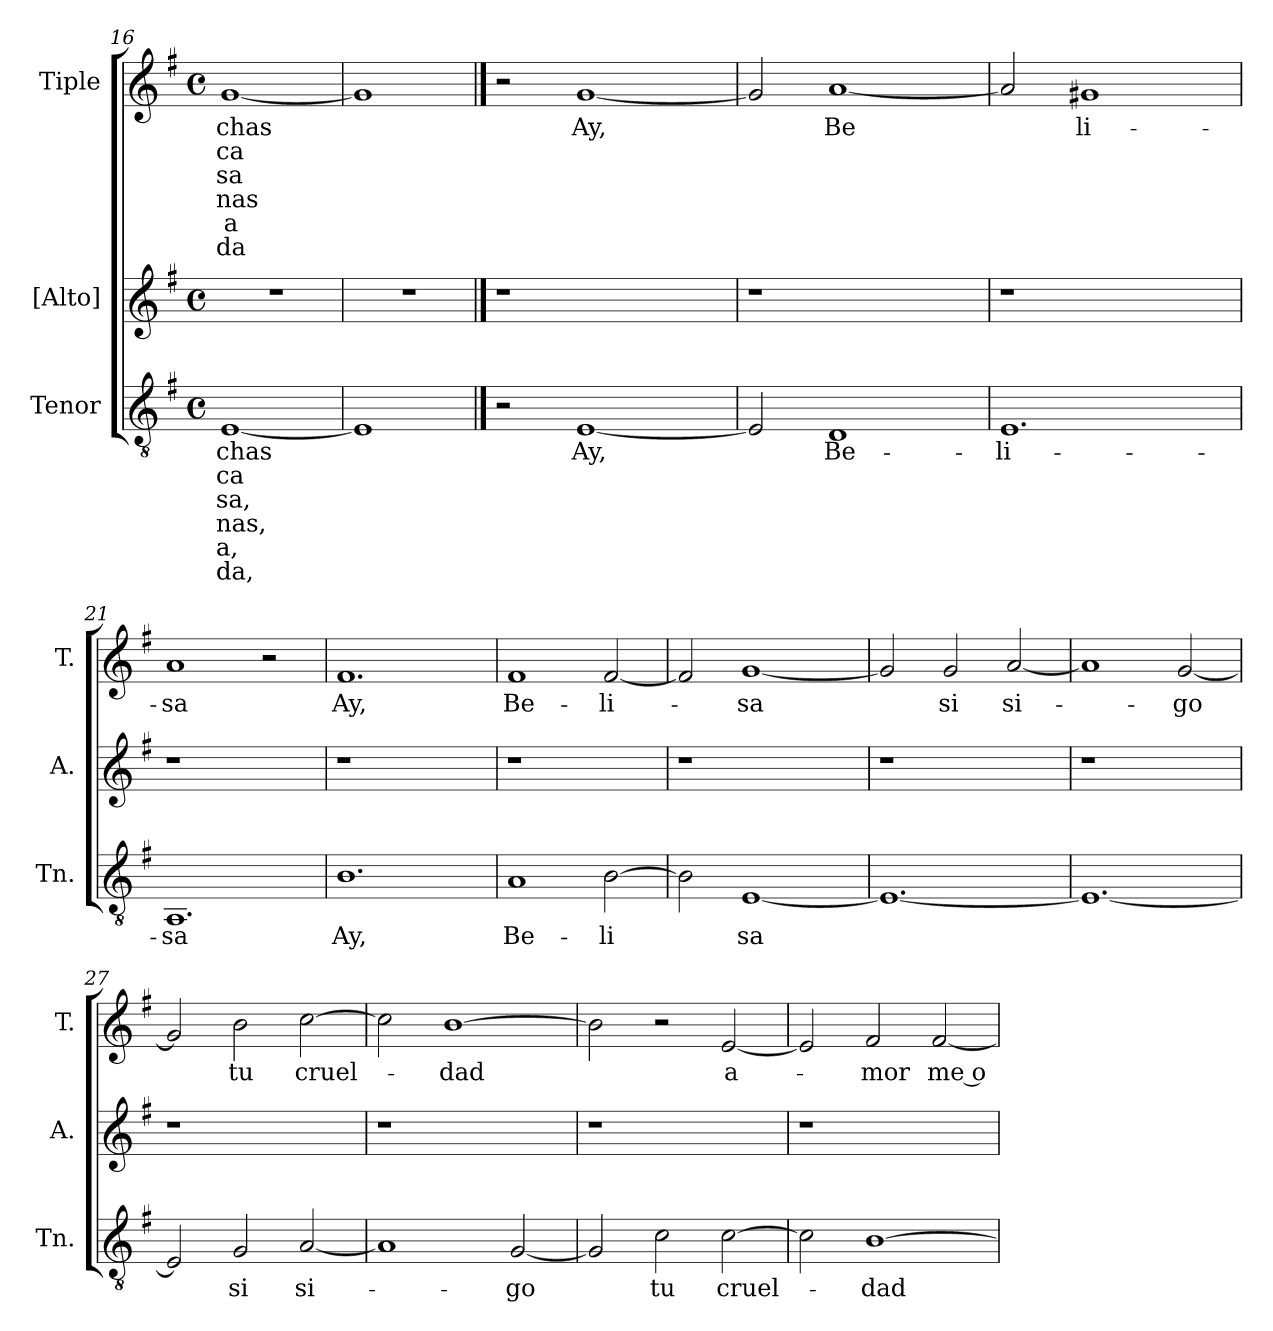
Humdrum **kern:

**kern	**text	**text	**text	**text	**text	**text	**kern	**kern	**text	**text	**text	**text	**text	**text
*part3	*part3	*part3	*part3	*part3	*part3	*part3	*part2	*part1	*part1	*part1	*part1	*part1	*part1	*part1
*staff3	*staff3	*staff3	*staff3	*staff3	*staff3	*staff3	*staff2	*staff1	*staff1	*staff1	*staff1	*staff1	*staff1	*staff1
*I"Tenor	*	*	*	*	*	*	*I"[Alto]	*I"Tiple	*	*	*	*	*	*
*I'Tn.	*	*	*	*	*	*	*I'A.	*I'T.	*	*	*	*	*	*
*clefGv2	*	*	*	*	*	*	*clefG2	*clefG2	*	*	*	*	*	*
*k[f#]	*	*	*	*	*	*	*k[f#]	*k[f#]	*	*	*	*	*	*
*M4/4	*	*	*	*	*	*	*M4/4	*M4/4	*	*	*	*	*	*
*met(c)	*	*	*	*	*	*	*met(c)	*met(c)	*	*	*	*	*	*
=16	=16	=16	=16	=16	=16	=16	=16	=16	=16	=16	=16	=16	=16	=16
[1E	-chas	-ca	-sa,	-nas,	-a,	-da,	1r	[1g	-chas	-ca	-sa	-nas	-a	-da
=17	=17	=17	=17	=17	=17	=17	=17	=17	=17	=17	=17	=17	=17	=17
1E]	.	.	.	.	.	.	1r	1g]	.	.	.	.	.	.
!!LO:LB:g=z
==18	==18	==18	==18	==18	==18	==18	==18	==18	==18	==18	==18	==18	==18	==18
2r	.	.	.	.	.	.	1r	2r	.	.	.	.	.	.
[1E	Ay,	.	.	.	.	.	.	[1g	Ay,	.	.	.	.	.
.	.	.	.	.	.	.	2ryy	.	.	.	.	.	.	.
=19	=19	=19	=19	=19	=19	=19	=19	=19	=19	=19	=19	=19	=19	=19
2E]	.	.	.	.	.	.	1r	2g]	.	.	.	.	.	.
1D	Be-	.	.	.	.	.	.	[1a	Be	.	.	.	.	.
.	.	.	.	.	.	.	2ryy	.	.	.	.	.	.	.
=20	=20	=20	=20	=20	=20	=20	=20	=20	=20	=20	=20	=20	=20	=20
1.E	-li-	.	.	.	.	.	1r	2a]	.	.	.	.	.	.
.	.	.	.	.	.	.	.	1g#X	-li-	.	.	.	.	.
.	.	.	.	.	.	.	2ryy	.	.	.	.	.	.	.
!!LO:LB:g=z
=21	=21	=21	=21	=21	=21	=21	=21	=21	=21	=21	=21	=21	=21	=21
1.AA	-sa	.	.	.	.	.	1r	1a	-sa	.	.	.	.	.
.	.	.	.	.	.	.	2ryy	2r	.	.	.	.	.	.
=22	=22	=22	=22	=22	=22	=22	=22	=22	=22	=22	=22	=22	=22	=22
1.B	Ay,	.	.	.	.	.	1r	1.f#	Ay,	.	.	.	.	.
.	.	.	.	.	.	.	2ryy	.	.	.	.	.	.	.
=23	=23	=23	=23	=23	=23	=23	=23	=23	=23	=23	=23	=23	=23	=23
1A	Be-	.	.	.	.	.	1r	1f#	Be-	.	.	.	.	.
[2B	-li	.	.	.	.	.	2ryy	[2f#	-li-	.	.	.	.	.
=24	=24	=24	=24	=24	=24	=24	=24	=24	=24	=24	=24	=24	=24	=24
2B]	.	.	.	.	.	.	1r	2f#]	.	.	.	.	.	.
[1E	-sa	.	.	.	.	.	.	[1g	-sa	.	.	.	.	.
.	.	.	.	.	.	.	2ryy	.	.	.	.	.	.	.
=25	=25	=25	=25	=25	=25	=25	=25	=25	=25	=25	=25	=25	=25	=25
1.E_	.	.	.	.	.	.	1r	2g]	.	.	.	.	.	.
.	.	.	.	.	.	.	.	2g	si	.	.	.	.	.
.	.	.	.	.	.	.	2ryy	[2a	si-	.	.	.	.	.
=26	=26	=26	=26	=26	=26	=26	=26	=26	=26	=26	=26	=26	=26	=26
1.E_	.	.	.	.	.	.	1r	1a]	.	.	.	.	.	.
.	.	.	.	.	.	.	2ryy	[2g	-go	.	.	.	.	.
=27	=27	=27	=27	=27	=27	=27	=27	=27	=27	=27	=27	=27	=27	=27
2E]	.	.	.	.	.	.	1r	2g]	.	.	.	.	.	.
2G	si	.	.	.	.	.	.	2b	tu	.	.	.	.	.
[2A	si-	.	.	.	.	.	2ryy	[2cc	cruel-	.	.	.	.	.
=28	=28	=28	=28	=28	=28	=28	=28	=28	=28	=28	=28	=28	=28	=28
1A]	.	.	.	.	.	.	1r	2cc]	.	.	.	.	.	.
.	.	.	.	.	.	.	.	[1b	-dad	.	.	.	.	.
[2G	-go	.	.	.	.	.	2ryy	.	.	.	.	.	.	.
!!LO:LB:g=z
=29	=29	=29	=29	=29	=29	=29	=29	=29	=29	=29	=29	=29	=29	=29
2G]	.	.	.	.	.	.	1r	2b]	.	.	.	.	.	.
2c	tu	.	.	.	.	.	.	2r	.	.	.	.	.	.
[2c	cruel-	.	.	.	.	.	2ryy	[2e	a-	.	.	.	.	.
=30	=30	=30	=30	=30	=30	=30	=30	=30	=30	=30	=30	=30	=30	=30
2c]	.	.	.	.	.	.	1r	2e]	.	.	.	.	.	.
[1B	-dad	.	.	.	.	.	.	2f#	-mor	.	.	.	.	.
.	.	.	.	.	.	.	2ryy	[2f#	me o-	.	.	.	.	.
=	=	=	=	=	=	=	=	=	=	=	=	=	=	=
*-	*-	*-	*-	*-	*-	*-	*-	*-	*-	*-	*-	*-	*-	*-
